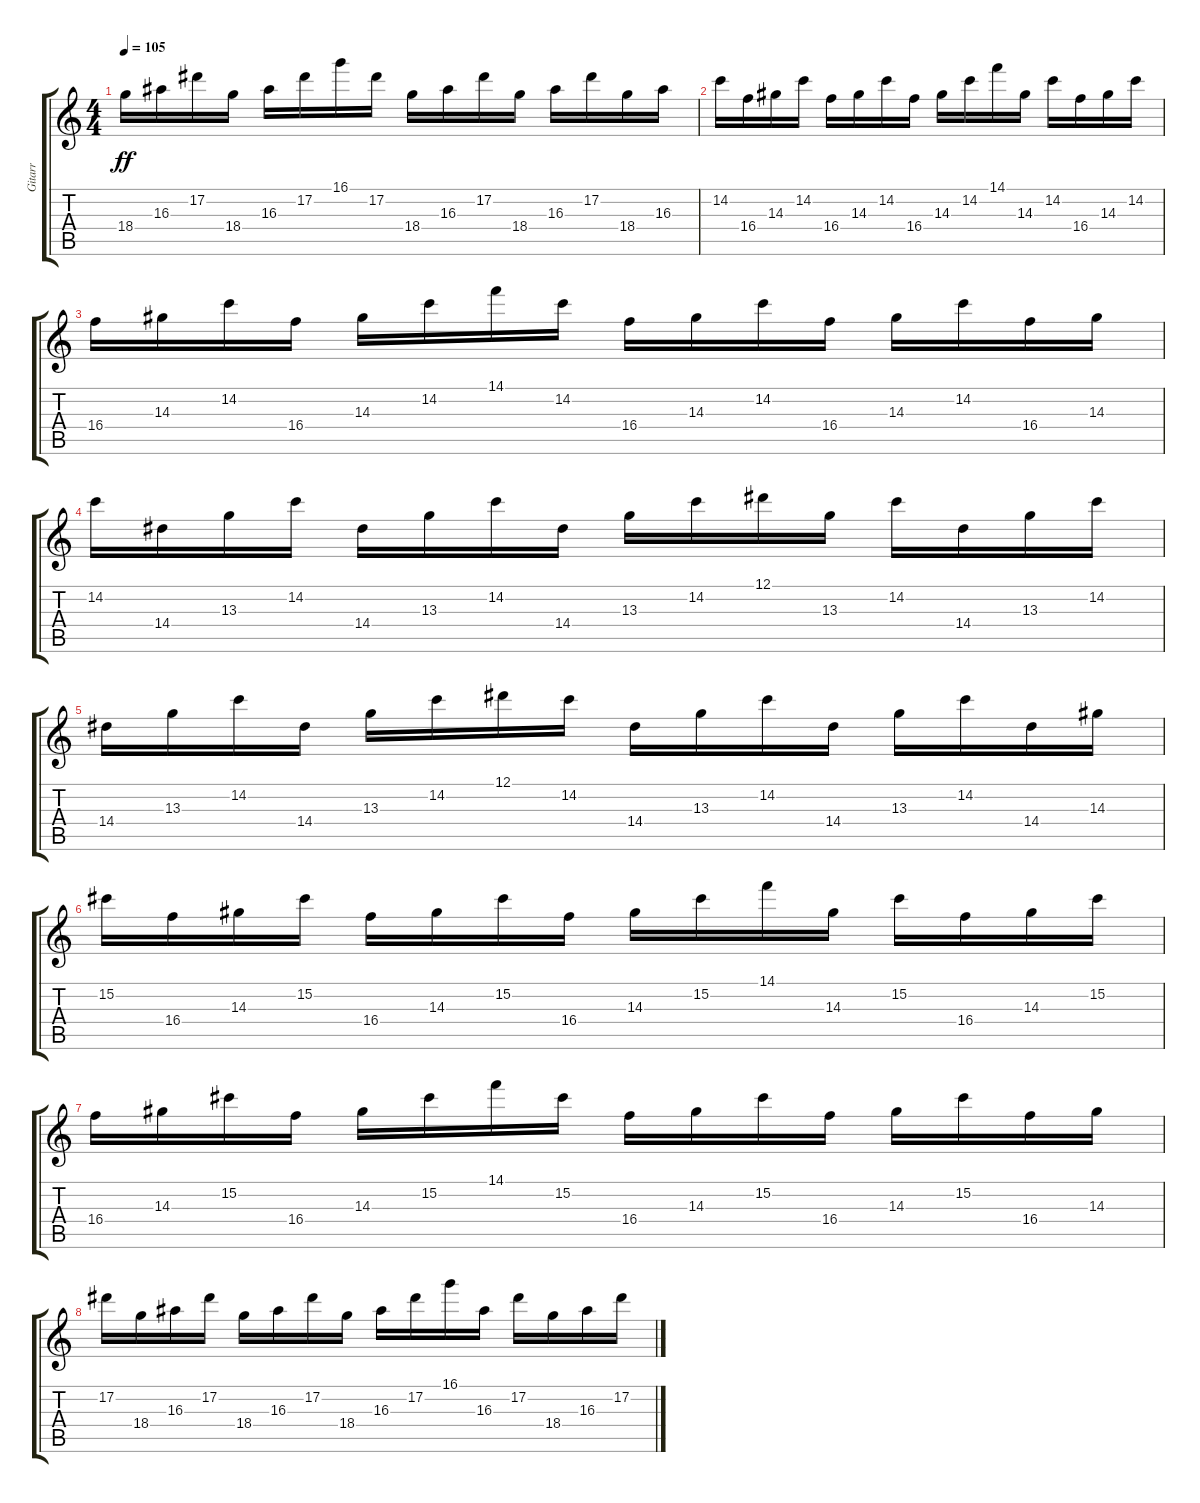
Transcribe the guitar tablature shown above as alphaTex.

\track ("Gitarr" "Gitarr") {instrument overdrivenguitar}
\staff {score tabs}
\tuning (Eb4 Bb3 Gb3 Db3 Ab2 Db2) {hide}
\ts (4 4)
\tempo 105
\clef g2
\ks c
18.4.16{dy ff} 16.3.16 17.2.16 18.4.16 16.3.16 17.2.16 16.1.16 17.2.16 18.4.16 16.3.16 17.2.16 18.4.16 16.3.16 17.2.16 18.4.16 16.3.16 |
14.2.16 16.4.16 14.3.16 14.2.16 16.4.16 14.3.16 14.2.16 16.4.16 14.3.16 14.2.16 14.1.16 14.3.16 14.2.16 16.4.16 14.3.16 14.2.16 |
16.4.16 14.3.16 14.2.16 16.4.16 14.3.16 14.2.16 14.1.16 14.2.16 16.4.16 14.3.16 14.2.16 16.4.16 14.3.16 14.2.16 16.4.16 14.3.16 |
14.2.16 14.4.16 13.3.16 14.2.16 14.4.16 13.3.16 14.2.16 14.4.16 13.3.16 14.2.16 12.1.16 13.3.16 14.2.16 14.4.16 13.3.16 14.2.16 |
14.4.16 13.3.16 14.2.16 14.4.16 13.3.16 14.2.16 12.1.16 14.2.16 14.4.16 13.3.16 14.2.16 14.4.16 13.3.16 14.2.16 14.4.16 14.3.16 |
15.2.16 16.4.16 14.3.16 15.2.16 16.4.16 14.3.16 15.2.16 16.4.16 14.3.16 15.2.16 14.1.16 14.3.16 15.2.16 16.4.16 14.3.16 15.2.16 |
16.4.16 14.3.16 15.2.16 16.4.16 14.3.16 15.2.16 14.1.16 15.2.16 16.4.16 14.3.16 15.2.16 16.4.16 14.3.16 15.2.16 16.4.16 14.3.16 |
17.2.16 18.4.16 16.3.16 17.2.16 18.4.16 16.3.16 17.2.16 18.4.16 16.3.16 17.2.16 16.1.16 16.3.16 17.2.16 18.4.16 16.3.16 17.2.16
